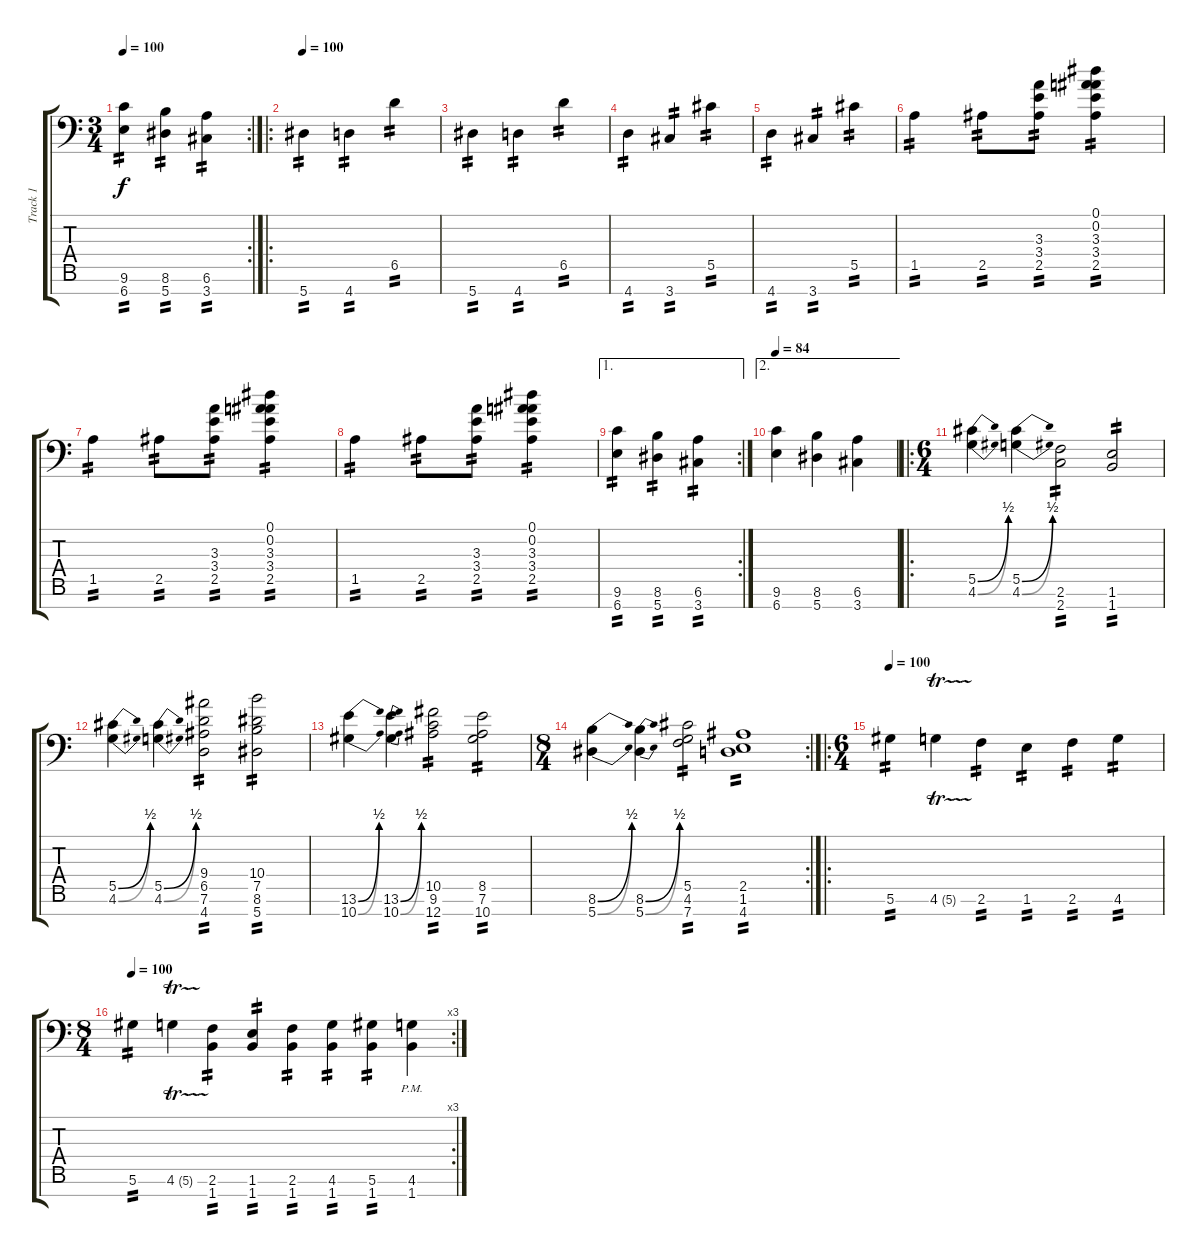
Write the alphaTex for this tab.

\track ("Track 1" "Track 1") {instrument distortionguitar}
\staff {score tabs}
\tuning (Eb4 Bb3 Gb3 Db3 Ab2 Eb2 Bb1) {hide}
\rc 2
\ts (3 4)
\tempo 100
\clef f4
\ks c
(9.6 6.7).4{tp 2 dy f} (8.6 5.7).4{tp 2} (6.6 3.7).4{tp 2} |
\ro
\tempo 100
5.7.4{tp 2} 4.7.4{tp 2} 6.5.4{tp 2} |
5.7.4{tp 2} 4.7.4{tp 2} 6.5.4{tp 2} |
4.7.4{tp 2} 3.7.4{tp 2} 5.5.4{tp 2} |
4.7.4{tp 2} 3.7.4{tp 2} 5.5.4{tp 2} |
1.5.4{tp 2} 2.5.8{tp 2} (3.3 3.4 2.5).8{tp 2} (0.1 0.2 3.3 3.4 2.5).4{tp 2} |
1.5.4{tp 2} 2.5.8{tp 2} (3.3 3.4 2.5).8{tp 2} (0.1 0.2 3.3 3.4 2.5).4{tp 2} |
1.5.4{tp 2} 2.5.8{tp 2} (3.3 3.4 2.5).8{tp 2} (0.1 0.2 3.3 3.4 2.5).4{tp 2} |
\ae 1
\rc 2
(9.6 6.7).4{tp 2} (8.6 5.7).4{tp 2} (6.6 3.7).4{tp 2} |
\ae 2
\tempo 84
(9.6 6.7).4 (8.6 5.7).4 (6.6 3.7).4 |
\ro
\ts (6 4)
(5.5{be (bend 0 0 60 2)} 4.6{be (bend 0 0 60 2)}).4 (5.5{be (bend 0 0 60 2)} 4.6{be (bend 0 0 60 2)}).4 (2.6 2.7).2{tp 2} (1.6 1.7).2{tp 2} |
(5.5{be (bend 0 0 60 2)} 4.6{be (bend 0 0 60 2)}).4 (5.5{be (bend 0 0 60 2)} 4.6{be (bend 0 0 60 2)}).4 (9.4 6.5 7.6 4.7).2{tp 2} (10.4 7.5 8.6 5.7).2{tp 2} |
(13.6{be (bend 0 0 60 2)} 10.7{be (bend 0 0 60 2)}).4 (13.6{be (bend 0 0 60 2)} 10.7{be (bend 0 0 60 2)}).4 (10.5 9.6 12.7).2{tp 2} (8.5 7.6 10.7).2{tp 2} |
\rc 2
\ts (8 4)
(8.6{be (bend 0 0 60 2)} 5.7{be (bend 0 0 60 2)}).4 (8.6{be (bend 0 0 60 2)} 5.7{be (bend 0 0 60 2)}).4 (5.5 4.6 7.7).2{tp 2} (2.5 1.6 4.7).1{tp 2} |
\ro
\ts (6 4)
\tempo 100
5.6.4{tp 2} 4.6{tr (5 32)}.4 2.6.4{tp 2} 1.6.4{tp 2} 2.6.4{tp 2} 4.6.4{tp 2} |
\rc 3
\ts (8 4)
\tempo 100
5.6.4{tp 2} 4.6{tr (5 32)}.4 (2.6 1.7).4{tp 2} (1.6 1.7).4{tp 2} (2.6 1.7).4{tp 2} (4.6 1.7).4{tp 2} (5.6 1.7).4{tp 2} (4.6{pm} 1.7{pm}).4
